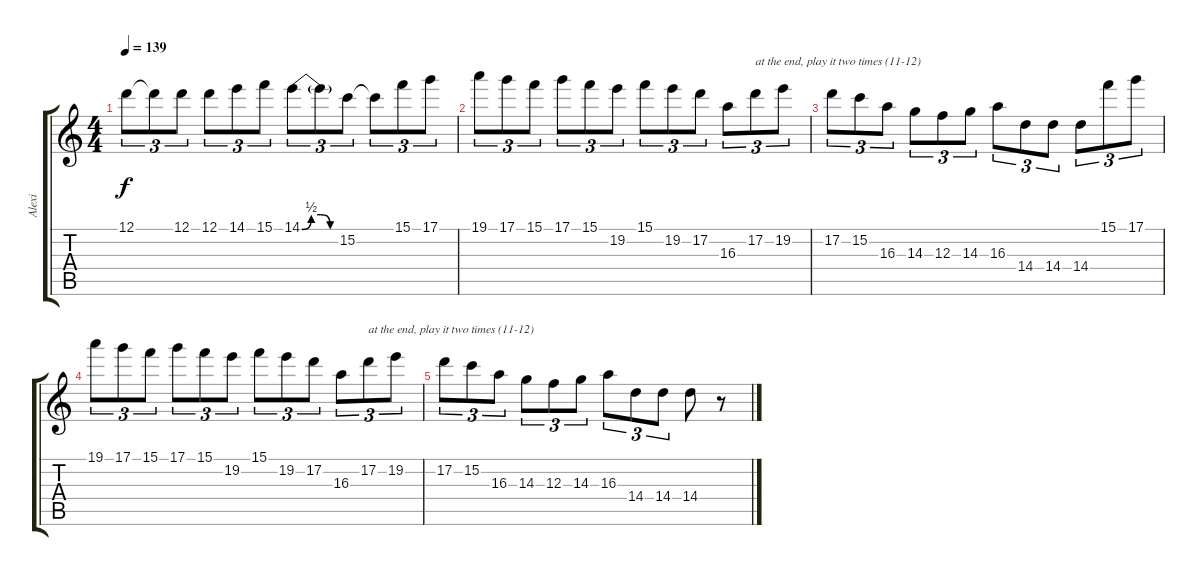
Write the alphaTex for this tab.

\track ("Alexi" "Alexi") {instrument distortionguitar}
\staff {score tabs}
\tuning (D4 A3 F3 C3 G2 D2) {hide}
\ts (4 4)
\tempo 139
\clef g2
\ks c
12.1.8{tu (3 2) dy f} 12.1{t}.8{tu (3 2)} 12.1.8{tu (3 2)} 12.1.8{tu (3 2)} 14.1.8{tu (3 2)} 15.1.8{tu (3 2)} 14.1{be (custom 0 0 15 2 30 2 45 0 60 0)}.8{tu (3 2)} 14.1{t}.8{tu (3 2)} 15.2.8{tu (3 2)} 15.2{t}.8{tu (3 2)} 15.1.8{tu (3 2)} 17.1.8{tu (3 2)} |
19.1.8{tu (3 2)} 17.1.8{tu (3 2)} 15.1.8{tu (3 2)} 17.1.8{tu (3 2)} 15.1.8{tu (3 2)} 19.2.8{tu (3 2)} 15.1.8{tu (3 2)} 19.2.8{tu (3 2)} 17.2.8{tu (3 2)} 16.3.8{tu (3 2)} 17.2.8{tu (3 2) txt "at the end, play it two times (11-12)"} 19.2.8{tu (3 2)} |
17.2.8{tu (3 2)} 15.2.8{tu (3 2)} 16.3.8{tu (3 2)} 14.3.8{tu (3 2)} 12.3.8{tu (3 2)} 14.3.8{tu (3 2)} 16.3.8{tu (3 2)} 14.4.8{tu (3 2)} 14.4.8{tu (3 2)} 14.4.8{tu (3 2)} 15.1.8{tu (3 2)} 17.1.8{tu (3 2)} |
19.1.8{tu (3 2)} 17.1.8{tu (3 2)} 15.1.8{tu (3 2)} 17.1.8{tu (3 2)} 15.1.8{tu (3 2)} 19.2.8{tu (3 2)} 15.1.8{tu (3 2)} 19.2.8{tu (3 2)} 17.2.8{tu (3 2)} 16.3.8{tu (3 2)} 17.2.8{tu (3 2) txt "at the end, play it two times (11-12)"} 19.2.8{tu (3 2)} |
17.2.8{tu (3 2)} 15.2.8{tu (3 2)} 16.3.8{tu (3 2)} 14.3.8{tu (3 2)} 12.3.8{tu (3 2)} 14.3.8{tu (3 2)} 16.3.8{tu (3 2)} 14.4.8{tu (3 2)} 14.4.8{tu (3 2)} 14.4.8 r.8
